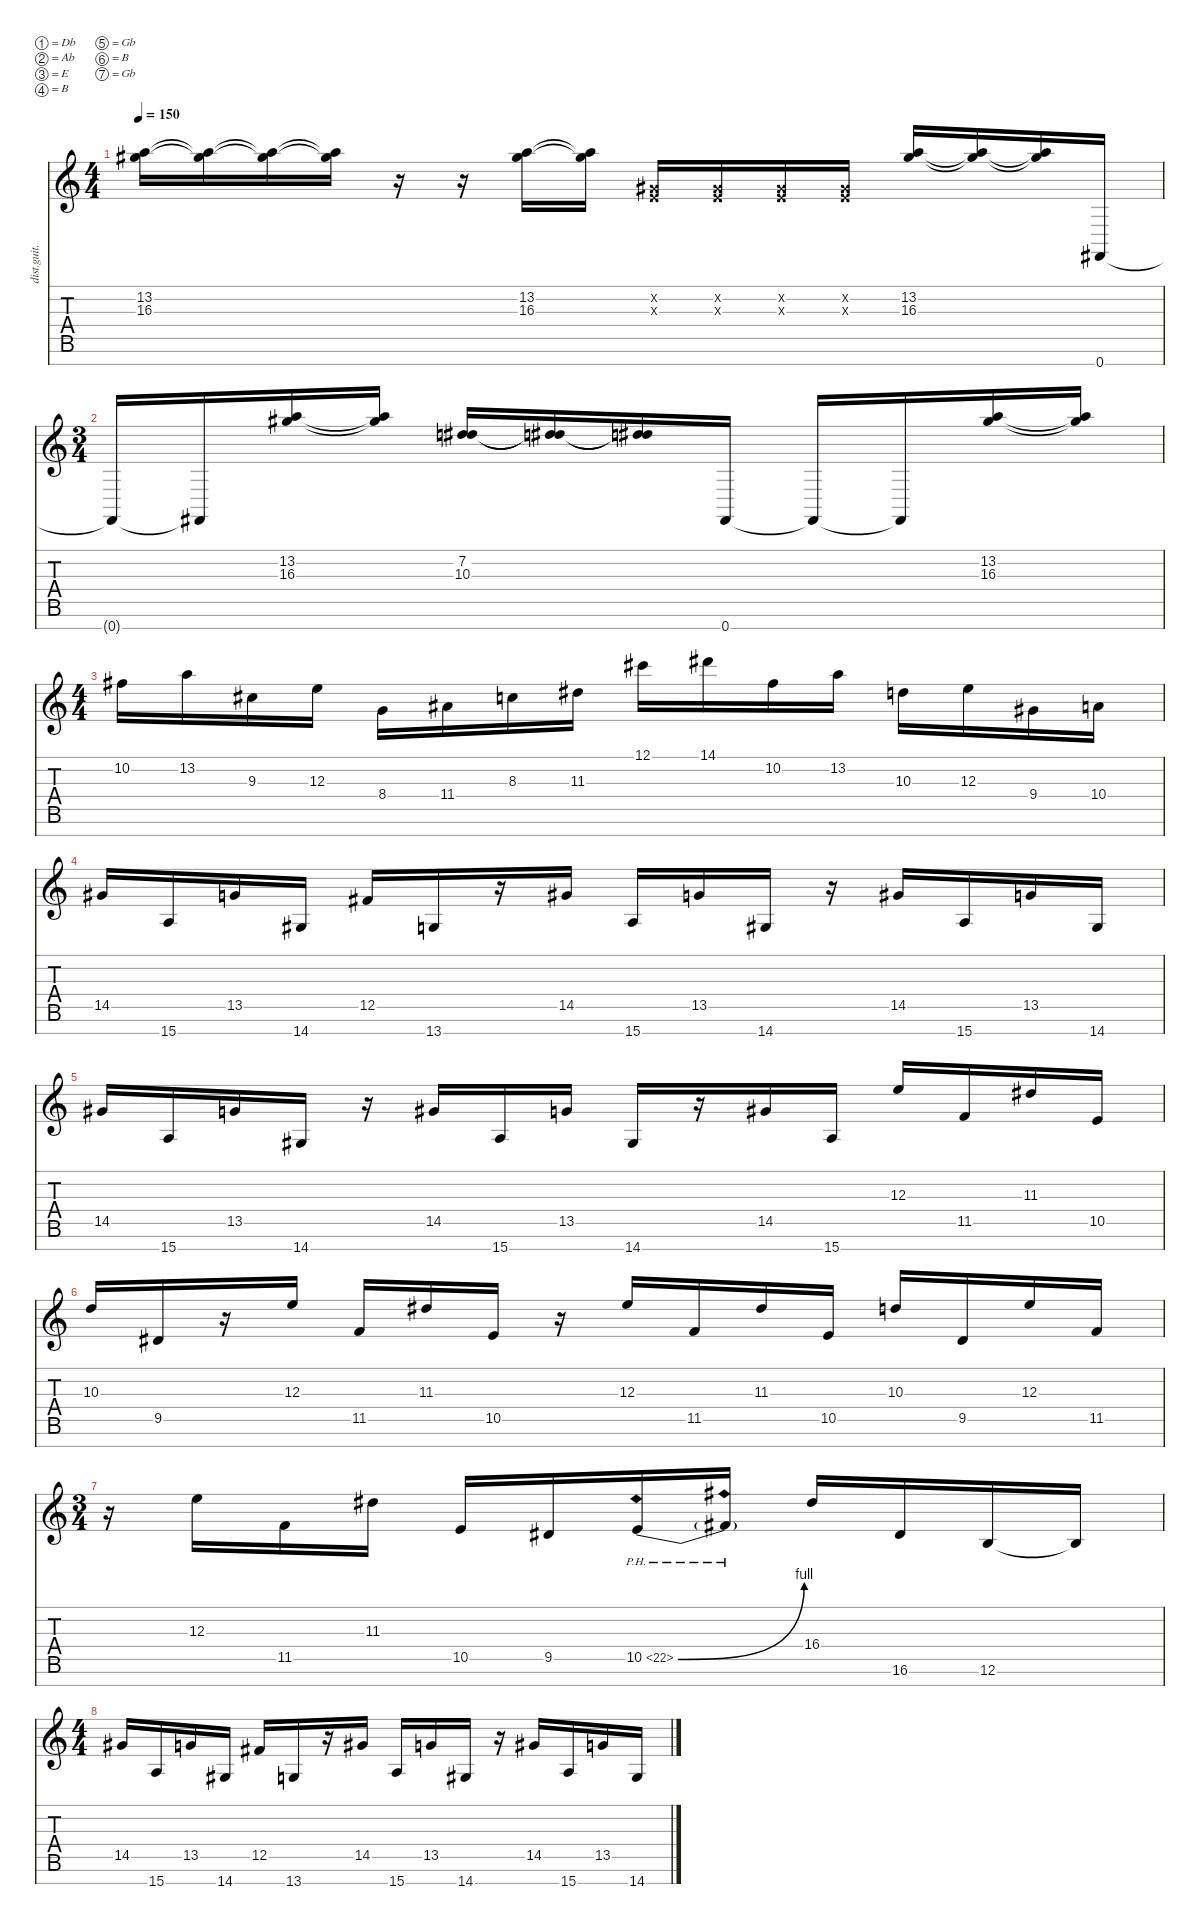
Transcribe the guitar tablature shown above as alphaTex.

\defaultSystemsLayout 4
\hideDynamics
\bracketExtendMode nobrackets
\otherSystemsTrackNameOrientation horizontal
\track ("Distortion Guitar" "dist.guit.") {instrument distortionguitar}
\staff {score tabs}
\tuning (Db4 Ab3 E3 B2 Gb2 B1 Gb1)
\ts (4 4)
\tempo 150
\clef g2
\ks c
(13.2 16.3{acc #}).16{dy mf beam Down} (13.2{t} 16.3{t acc #}).16{beam Down} (13.2{t} 16.3{t acc #}).16{beam Down} (13.2{t} 16.3{t acc #}).16{beam Down} r.16{beam Down} r.16{beam Down} (13.2 16.3{acc #}).16{beam Down} (13.2{t} 16.3{t acc #}).16{beam Down} (0.2{x acc #} 0.3{x}).16{beam Up} (0.2{x acc #} 0.3{x}).16{beam Up} (0.2{x acc #} 0.3{x}).16{beam Up} (0.2{x acc #} 0.3{x}).16{beam Up} (13.2 16.3{acc #}).16{beam Up} (13.2{t} 16.3{t acc #}).16{beam Up} (13.2{t} 16.3{t acc #}).16{beam Up} 0.7{acc #}.16{beam Up} |
\ts (3 4)
\beaming (8 2 2 2)
0.7{t acc #}.16{beam Up} 0.7{t acc #}.16{beam Up} (13.2 16.3{acc #}).16{beam Up} (13.2{t} 16.3{t acc #}).16{beam Up} (7.2{acc #} 10.3).16{beam Up} (7.2{t acc #} 10.3{t}).16{beam Up} (7.2{t acc #} 10.3{t}).16{beam Up} 0.7{acc #}.16{beam Up} 0.7{t acc #}.16{beam Up} 0.7{t acc #}.16{beam Up} (13.2 16.3{acc #}).16{beam Up} (13.2{t} 16.3{t acc #}).16{beam Up} |
\ts (4 4)
\beaming (8 2 2 2 2)
10.2{acc #}.16{beam Down} 13.2.16{beam Down} 9.3{acc #}.16{beam Down} 12.3.16{beam Down} 8.4.16{beam Down} 11.4{acc #}.16{beam Down} 8.3.16{beam Down} 11.3{acc #}.16{beam Down} 12.1{acc #}.16{beam Down} 14.1{acc #}.16{beam Down} 10.2{acc #}.16{beam Down} 13.2.16{beam Down} 10.3.16{beam Down} 12.3.16{beam Down} 9.4{acc #}.16{beam Down} 10.4.16{beam Down} |
14.5{acc #}.16{beam Up} 15.7.16{beam Up} 13.5.16{beam Up} 14.7{acc #}.16{beam Up} 12.5{acc #}.16{beam Up} 13.7.16{beam Up} r.16{beam Up} 14.5{acc #}.16{beam Up} 15.7.16{beam Up} 13.5.16{beam Up} 14.7{acc #}.16{beam Up} r.16{beam Up} 14.5{acc #}.16{beam Up} 15.7.16{beam Up} 13.5.16{beam Up} 14.7{acc #}.16{beam Up} |
14.5{acc #}.16{beam Up} 15.7.16{beam Up} 13.5.16{beam Up} 14.7{acc #}.16{beam Up} r.16{beam Up} 14.5{acc #}.16{beam Up} 15.7.16{beam Up} 13.5.16{beam Up} 14.7{acc #}.16{beam Up} r.16{beam Up} 14.5{acc #}.16{beam Up} 15.7.16{beam Up} 12.3.16{beam Up} 11.5.16{beam Up} 11.3{acc #}.16{beam Up} 10.5.16{beam Up} |
10.3.16{beam Up} 9.5{acc #}.16{beam Up} r.16{beam Up} 12.3.16{beam Up} 11.5.16{beam Up} 11.3{acc #}.16{beam Up} 10.5.16{beam Up} r.16{beam Up} 12.3.16{beam Up} 11.5.16{beam Up} 11.3{acc #}.16{beam Up} 10.5.16{beam Up} 10.3.16{beam Up} 9.5{acc #}.16{beam Up} 12.3.16{beam Up} 11.5.16{beam Up} |
\ts (3 4)
\beaming (8 2 2 2)
r.16{beam Down} 12.3.16{beam Down} 11.5.16{beam Down} 11.3{acc #}.16{beam Down} 10.5.16{beam Up} 9.5{acc #}.16{beam Up} 10.5{be (bend 0 0 15 4) ph 12}.16{beam Up} 10.5{ph 12 t}.16{beam Up} 16.4{acc #}.16{beam Up} 16.6{acc #}.16{beam Up} 12.6.16{beam Up} 12.6{t}.16{beam Up} |
\ts (4 4)
\beaming (8 2 2 2 2)
14.5{acc #}.16{beam Up} 15.7.16{beam Up} 13.5.16{beam Up} 14.7{acc #}.16{beam Up} 12.5{acc #}.16{beam Up} 13.7.16{beam Up} r.16{beam Up} 14.5{acc #}.16{beam Up} 15.7.16{beam Up} 13.5.16{beam Up} 14.7{acc #}.16{beam Up} r.16{beam Up} 14.5{acc #}.16{beam Up} 15.7.16{beam Up} 13.5.16{beam Up} 14.7{acc #}.16{beam Up}
